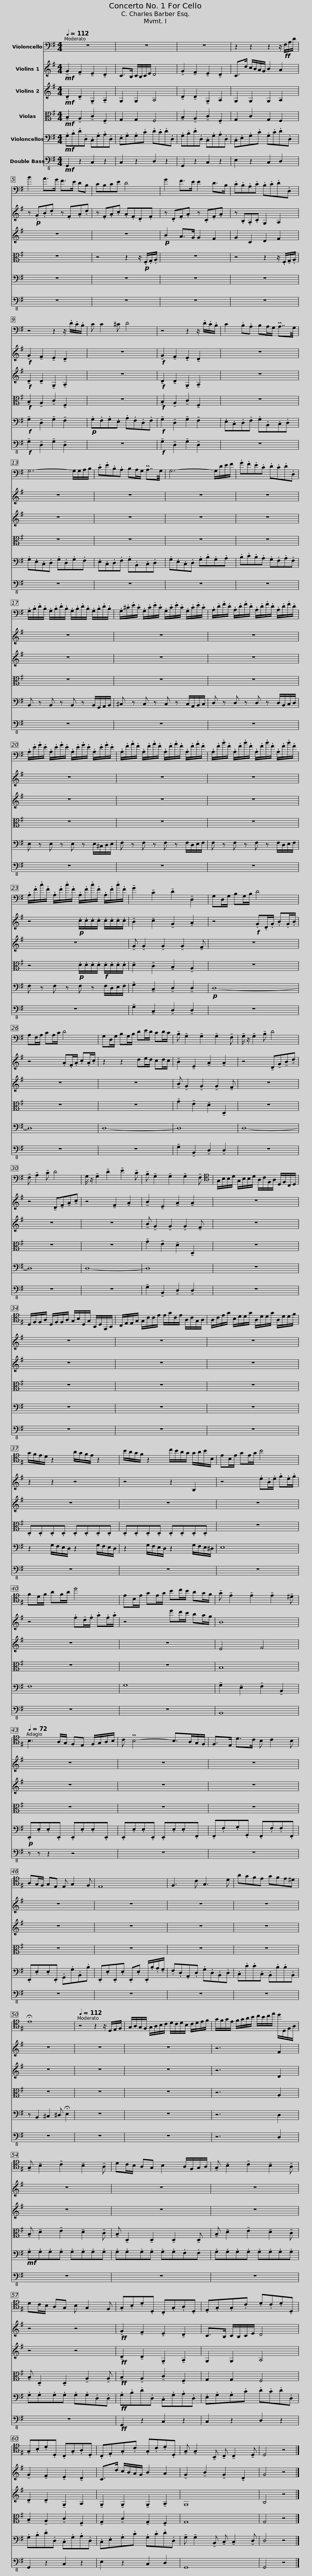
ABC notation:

X:1
%%score 1 2 3 4 5 6
L:1/8
Q:1/4=112
M:4/4
I:linebreak $
K:G
V:1 bass
V:2 treble
V:3 treble
V:4 alto
V:5 bass
V:6 bass-8
V:1
 z8 | z8 |$ z8 | z2 z2 z2 z/!ff! F,/A,/D/ | B2 A>G F>E DB, |$ %5
 CB,CE D4 | G2 F>E E2 D>B, | .C.B,.A,.C .B,.C.D.D, | z4 z2 z/ .D/.C/.B,/ |$ C C2 ^C D4 | %10
 z4 z2 z/ .D/.C/.B,/ | C2 .B,.A, B,A,/G,/ PA,7/4G,/4 | G,6- G,/G,/A,/B,/ |$ .C.E.B,.A, B,A,/G,/ PA,7/4G,/4 | G,6- G,/D/E/F/ | %15
 .G.F.E.C .D.C.D.D, |$ .G,/.B,/.D/.B,/ .G,/.B,/.D/.B,/ .G,/.B,/.D/.B,/ .G,/.B,/.D/.B,/ | .G,/.^C/.E/.C/ .G,/.C/.E/.C/ .G,/.C/.E/.C/ .G,/.C/.E/.C/ |$ .A,/.D/.F/.D/ .A,/.D/.F/.D/ .A,/.D/.F/.D/ .A,/.D/.F/.D/ | .A,/.E/.G/.E/ .A,/.E/.G/.E/ .A,/.E/.G/.E/ .A,/.E/.G/.E/ |$ %20
 .A,/.F/.A/.F/ .A,/.F/.A/.F/ .A,/.F/.A/.F/ .A,/.F/.A/.F/ | .A,/.F/.B/.F/ .A,/.F/.B/.F/ .A,/.F/.B/.F/ .A,/.F/.B/.F/ |$ .A,/.F/.c/.F/ .A,/.F/.c/.F/ .A,/.F/.c/.F/ .A,/.F/.c/.F/ | !tenuto!G2 !tenuto!C2 !tenuto!D2 !tenuto!D,2 | G,D,/G,/ B,G,/B,/ D4 |$ %25
 A,F,/A,/ CA,/C/ D4 | G,D,/G,/ B,G,/B,/ DE/D/ CD/C/ | !tenuto!B, !tenuto!G,2 !tenuto!G,2 !tenuto!G,2 !tenuto!F, |$ !tenuto!G,/ z/ !tenuto!G,2 !tenuto!B, D4 | !tenuto!F, !tenuto!A,2 !tenuto!C D4 | %30
 G,/ z/ !tenuto!G,2 !tenuto!D2 !tenuto!E2 !tenuto!C | !tenuto!B, !tenuto!G,2 !tenuto!G,2 !tenuto!G,2 !tenuto!F, |$[K:tenor] G,/B,/B,/D/ G,/B,/B,/D/ A,/C/F,/A,/ D,/F,/C,/D,/ | D,/F,/F,/A,/ D,/F,/F,/A,/ G,/B,/D,/G,/ B,,/D,/G,,/B,,/ |$ C,/E,/E,/G,/ G,/C/C/E/ E/G/C/E/ A,/C/G,/A,/ | %35
 A,/C/E/G/ B,/D/D/G/ A,/D/D/G/ A,/D/D/F/ |$ G/F/E/D/ z2 A/G/F/E/ z2 | B/A/G/F/ z2 c/B/A/G/ G/A/B/B,/ |$ EB,/E/ GE/G/ B4 | FD/F/ AF/A/ d4 | %40
 EB,/E/ GE/G/ Bc/B/ AG/F/ |$ !tenuto!G !tenuto!E2 !tenuto!E2 !tenuto!E2 !tenuto!^D |[Q:1/4=72] B,3 A,/G,/ F,E, F,/G,/A,/B,/ | C PB,4- B,>A,G,/F,/ | F,>E, D>C B, C2 B, |$ %45
 A,G,/F,/ G,E, E, G,2 F, | E,8 | F,3 C G,3 D | AGFE GFE^D |$ !fermata!E8 | %50
[Q:1/4=112] z4 z2 z/ D,/E,/F,/ | G,/A,/G,/F,/ G,/A,/B,/C/ D/C/D/B,/ C/D/E/F/ |$ G/F/G/E/ F/G/A/B/ c/B/c/e/ d/D,/F,/A,/ | !tenuto!G, !tenuto!B,2 !tenuto!C2 !tenuto!B,2 !tenuto!A, | DC/B,/ A,G, B,2 A,/F,/G,/A,/ |$ %55
 !tenuto!G, !tenuto!B,2 !tenuto!C2 !tenuto!B,2 !tenuto!A, | DC/B,/ A,G, B, G,2 F, | .G,.B,.D.D, .C,.G,.A,.D, |$ .E,.G,.G,.C .D.C.D.D, | .G,.B,.D.D, .C,.G,.A,.D, |$ %60
 .C,.E,.G,.C .G,.C.D.D, | !tenuto!G, !tenuto!G,2 !tenuto!B,, !tenuto!C, !tenuto!C,2 !tenuto!D, | D,4 z4 |] %63
V:2
!mf! !tenuto!G2 !tenuto!F2 !tenuto!E2 !tenuto!D2 | C>B, C/B,/C/E/ D4 |$ !tenuto!G2 !tenuto!F2 !tenuto!E2 !tenuto!D2 | C>d c/B/A/G/ B2 A2 | z!p! .G.B.d z .F.A.d |$ %5
 z .F.A.c .A.F.D.F | z .D.F.A z .C.F.A | z .B,.A,.C G,2 A,2 |!f! !tenuto!G2 !tenuto!F2 !tenuto!E2 !tenuto!D2 |$ z8 | %10
!f! !tenuto!G2 !tenuto!F2 !tenuto!E2 !tenuto!D2 | z8 | z8 |$ z8 | z8 | %15
 z8 |$ z8 | z8 |$ z8 | z8 |$ %20
 z8 | z8 |$ z4!p! .c/.c/.c/.c/ .c/.c/.c/.c/ | !tenuto!B2 !tenuto!c2 !tenuto!G2 !tenuto!A2 | z4!f! .G.D/.G/ .B.G/.B/ |$ %25
 z4 .A.F/.A/ .c.A/.c/ | z2 z2 de/d/ cd/c/ | !tenuto!B2 !tenuto!E2 !tenuto!A2 !tenuto!A2 |$ z4 !tenuto!D!tenuto!G!tenuto!B!tenuto!d | z4 !tenuto!D!tenuto!F!tenuto!A!tenuto!c | %30
 z4 !tenuto!F2 !tenuto!A2 | !tenuto!B2 !tenuto!E2 !tenuto!A2 !tenuto!A2 |$ z8 | z8 |$ z8 | %35
 z8 |$ z2 z2 z4 | z4 z2 B,2 |$ z4 .e.B/.e/ .g.e/.g/ | z4 .f.d/.f/ .a.f/.a/ | %40
 z4 e'd'/c'/ ba/g/ |$ B8 | z8 | z8 | z8 |$ %45
 z8 | z8 | z8 | z8 |$ z8 | %50
 z8 | z8 |$ z6 F2 | z8 | z8 |$ %55
 z8 | z4 z4 |!ff! !tenuto!G2 !tenuto!F2 !tenuto!E2 !tenuto!D2 |$ C>B, C/B,/C/E/ D4 | !tenuto!G2 !tenuto!F2 !tenuto!E2 !tenuto!D2 |$ %60
 C>d c/B/A/G/ B2 A2 | !tenuto!G2 !tenuto!B2 !tenuto!G2 !tenuto!D2 | G4 z4 |] %63
V:3
!mf! !tenuto!D2 !tenuto!D2 !tenuto!G,2 !tenuto!A,2 | G,2 G,2 A,4 |$ !tenuto!D2 !tenuto!D2 !tenuto!G,2 A,2 | G,2 G,2 G,2 A,2 | z8 |$ %5
 z8 |!p! B2 A>G G2 F2 | G2 C2 D2 F2 |!f! !tenuto!D2 !tenuto!D2 !tenuto!G,2 !tenuto!A,2 |$ z8 | %10
!f! !tenuto!D2 !tenuto!D2 !tenuto!G,2 !tenuto!A,2 | z8 | z8 |$ z8 | z8 | %15
 z8 |$ z8 | z8 |$ z8 | z8 |$ %20
 z8 | z8 |$ z8 | !tenuto!G !tenuto!G2 !tenuto!G2 !tenuto!G2 !tenuto!F | z8 |$ %25
 z8 | z8 | !tenuto!B !tenuto!G2 !tenuto!G2 !tenuto!G2 !tenuto!F |$ z8 | z8 | %30
 z8 | !tenuto!B !tenuto!G2 !tenuto!G2 !tenuto!G2 !tenuto!F |$ z8 | z8 |$ z8 | %35
 z8 |$ z8 | z8 |$ z8 | z8 | %40
 z8 |$ E4 F4 | z8 | z8 | z8 |$ %45
 z8 | z8 | z8 | z8 |$ z8 | %50
 z8 | z8 |$ z6 D2 | z8 | z8 |$ %55
 z8 | z4 z4 |!ff! !tenuto!D2 !tenuto!D2 !tenuto!G,2 !tenuto!A,2 |$ G,2 G,2 A,4 | !tenuto!D2 !tenuto!D2 !tenuto!G,2 A,2 |$ %60
 !tenuto!G,2 !tenuto!G,2 !tenuto!G,2 !tenuto!A,2 | G,8 | B,4 z4 |] %63
V:4
!mf! !tenuto!B,2 !tenuto!A,2 !tenuto!C2 !tenuto!F,2 | G,2 G,2 F,4 |$ !tenuto!B,2 !tenuto!A,2 !tenuto!C2 !tenuto!F,2 | G,2 C2 G,2 F,2 | z8 |$ %5
 z4 z2 z/!p! .F,/.G,/.A,/ | z8 | z4 z2 z/ .F,/.G,/.A,/ |!f! !tenuto!B,2 !tenuto!A,2 !tenuto!C2 !tenuto!F,2 |$ z8 | %10
!f! !tenuto!B,2 !tenuto!A,2 !tenuto!C2 !tenuto!F,2 | z8 | z8 |$ z8 | z8 | %15
 z8 |$ z8 | z8 |$ z8 | z8 |$ %20
 z8 | z8 |$ z4!p! .D/.D/.D/.D/!f! .D/.D/.D/.D/ | !tenuto!D2 !tenuto!C2 !tenuto!B,2 !tenuto!A,2 | z8 |$ %25
 z8 | z8 | !tenuto!G2 !tenuto!E2 !tenuto!D2 !tenuto!D,2 |$ z8 | z8 | %30
 z8 | !tenuto!G2 !tenuto!E2 !tenuto!D2 !tenuto!D,2 |$ z8 | z8 |$ z8 | %35
 z8 |$ .D,.D,.D,.D, .D,.D,.D,.D, | .D,.D,.D,.D, .D,.D,.D,.D, |$ z8 | z8 | %40
 z8 |$ B,8 | z8 | z8 | z8 |$ %45
 z8 | z8 | z8 | z8 |$ z8 | %50
 z8 | z8 |$ z6 A,2 | !tenuto!B, !tenuto!D2 !tenuto!E2 !tenuto!D2 !tenuto!C | !tenuto!B, !tenuto!D,2 !tenuto!D,2 !tenuto!D,2 !tenuto!D, |$ %55
 !tenuto!B, !tenuto!D2 !tenuto!E2 !tenuto!D2 !tenuto!C | !tenuto!B, !tenuto!D,2 !tenuto!D,2 !tenuto!A,2 !tenuto!A, |!ff! !tenuto!B,2 !tenuto!A,2 !tenuto!C2 !tenuto!F,2 |$ G,2 G,2 F,4 | !tenuto!B,2 !tenuto!A,2 !tenuto!C2 !tenuto!F,2 |$ %60
 !tenuto!G,2 !tenuto!C2 !tenuto!G,2 !tenuto!F,2 | G,8 | G,4 z4 |] %63
V:5
!mf! .G,.B,.D.D, .C,.G,.A,.D, | .E,.G,.G,.C .D.C.D.D, |$ .G,.B,.D.D, .C,.G,.A,.D, | .C,.E,.G,.C .G,.C.D.D, | z8 |$ %5
 z8 | z8 | z8 |!f! !tenuto!G,2 !tenuto!D,2 !tenuto!G,2 !tenuto!F,2 |$!p! .G,.F,.G,.E, .A,.F,.D,.F, | %10
!f! !tenuto!G,2 !tenuto!D,2 !tenuto!G,2 !tenuto!F,2 | .E,.C,.D,.F, .G,.B,,.C,.D, | .G,.E,.C,.D, .G,.D,.G,.F, |$ .E,.C,.D,.F, .G,.B,,.C,.D, | .G,.E,.C,.D, .G,.B,.G,.A, | %15
 .B,.C.B,.A, .G,.F,.A,.F, |$ B,, z B,, z B,, z B,,/G,,/A,,/B,,/ | ^C, z C, z C, z C,/A,,/B,,/C,/ |$ D, z D, z D, z D,/B,,/C,/D,/ | E, z E, z E, z E,/^C,/D,/E,/ |$ %20
 F, z F, z F, z F,/D,/E,/F,/ | F, z F, z F, z F,/D,/E,/F,/ |$ F, z F, z F, z F,/D,/E,/F,/ | !tenuto!G,2 !tenuto!C,2 !tenuto!D,2 !tenuto!D,2 |!p! D,8- |$ %25
 D,8 | D,8- | D,8 |$ D,8- | D,8 | %30
 D,8- | D,8 |$ z8 | z8 |$ z8 | %35
 z8 |$ z2 G,/F,/E,/D,/ z2 G,/F,/E,/D,/ | z2 G,/F,/E,/D,/ z2 G,/F,/E,/^D,/ |$ E,8 | F,8 | %40
 G,8 |$ !tenuto!G,2 !tenuto!E,2 !tenuto!F,2 !tenuto!B,,2 |!p! .E,,.E,.E,.E,, .E,,.E,.E,.E,, | .E,,.E,.E,.E,, .E,,.E,.E,.F,, | .F,,.F,.G,.G,, .F,,.F,.F,.F,, |$ %45
 .E,,.E,.E,.E,, .G,,.G,.B,,.B, | .E,,.E,.E,,.E, .E,,.E, .E,,/.B,/.A,/.G,/ | .F,.D,.A,,.D, .G,.D,.B,,.D, | .C,.C.C.C, .B,,.B,.B,.B,, |$ z B,,2 ^C,2 ^D, !fermata!E,2 | %50
 z8 | z8 |$ z6 D,2 |!mf! .G,.G,.G,.G, .G,.G,.G,.G, | .G,.G,.G,.G, .G,.G,.F,.F, |$ %55
 .G,.G,.G,.G, .G,.G,.G,.G, | .G,.G,.G,.G, .G,.G,.D,.D, |!ff! .G,.B,.D.D, .C,.G,.A,.D, |$ .E,.G,.G,.C .D.C.D.D, | .G,.B,.D.D, .C,.G,.A,.D, |$ %60
 .C,.E,.G,.C .G,.C.D.D, | !tenuto!G, !tenuto!G,2 !tenuto!B,, !tenuto!C, !tenuto!C,2 !tenuto!D, | D,4 z4 |] %63
V:6
!mf! G,,2 z2 C,2 z2 | C,2 z2 D,2 z2 |$ G,,2 z2 C,2 z2 | E,2 z2 C,2 D,2 | z8 |$ %5
 z8 | z8 | z8 |!f! !tenuto!G,2 !tenuto!D,2 !tenuto!G,2 !tenuto!D,2 |$ z8 | %10
!f! !tenuto!G,2 !tenuto!D,2 !tenuto!G,2 !tenuto!D,2 | z8 | z8 |$ z8 | z8 | %15
 z8 |$ z8 | z8 |$ z8 | z8 |$ %20
 z8 | z8 |$ z8 | !tenuto!G,2 !tenuto!C,2 !tenuto!D,2 !tenuto!D,2 | z8 |$ %25
 z8 | z8 | !tenuto!G,2 !tenuto!B,,2 !tenuto!D,2 !tenuto!D,2 |$ z8 | z8 | %30
 z8 | !tenuto!G,2 !tenuto!B,,2 !tenuto!D,2 !tenuto!D,2 |$ z8 | z8 |$ z8 | %35
 z8 |$ z8 | z8 |$ z8 | z8 | %40
 z8 |$ B,,8 | z z z2 z4 | z8 | z8 |$ %45
 z8 | z8 | z8 | z8 |$ z8 | %50
 z8 | z8 |$ z6 D,2 | z8 | z8 |$ %55
 z8 | z8 |!ff! G,,2 z2 C,2 z2 |$ C,2 z2 D,2 z2 | G,,2 z2 C,2 z2 |$ %60
 E,2 z2 C,2 D,2 | G,,8 | G,,4 z4 |] %63
